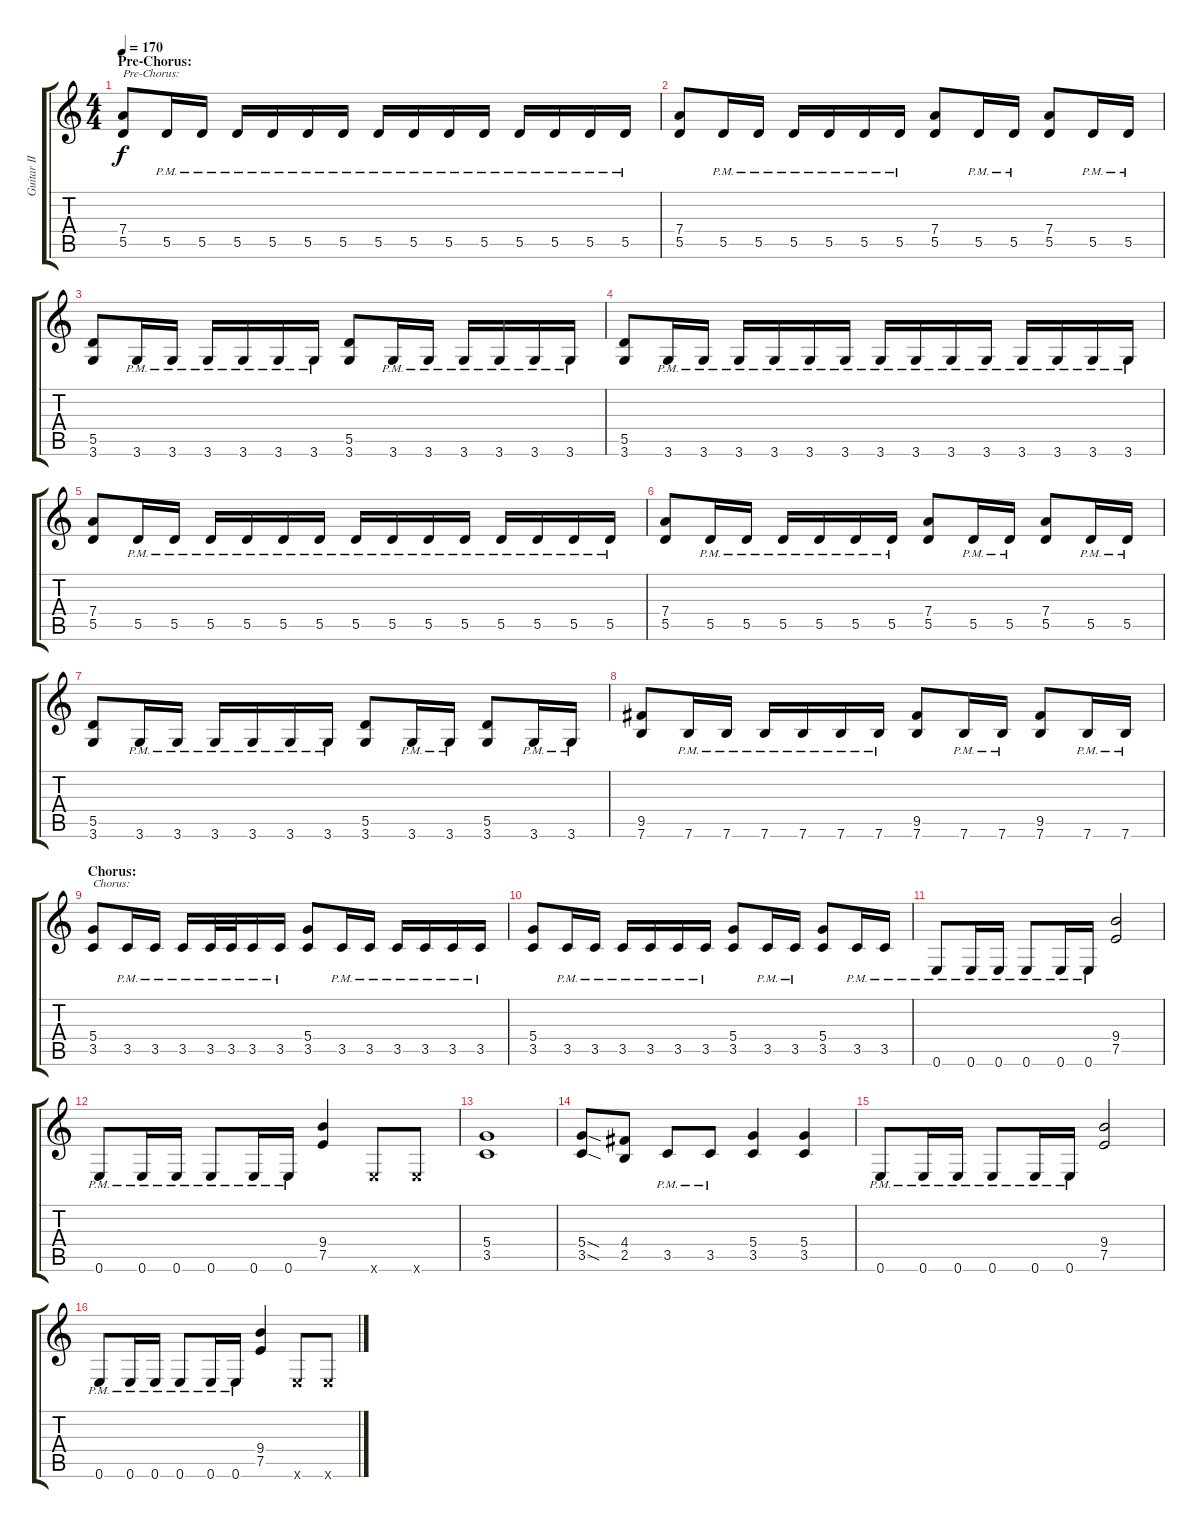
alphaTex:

\track ("Guitar II" "Guitar II") {instrument distortionguitar}
\staff {score tabs}
\tuning (E4 B3 G3 D3 A2 E2) {hide}
\ts (4 4)
\section ("" "Pre-Chorus:")
\tempo 170
\clef g2
\ks c
(7.4 5.5).8{txt "Pre-Chorus:" dy f} 5.5{pm}.16 5.5{pm}.16 5.5{pm}.16 5.5{pm}.16 5.5{pm}.16 5.5{pm}.16 5.5{pm}.16 5.5{pm}.16 5.5{pm}.16 5.5{pm}.16 5.5{pm}.16 5.5{pm}.16 5.5{pm}.16 5.5{pm}.16 |
(7.4 5.5).8 5.5{pm}.16 5.5{pm}.16 5.5{pm}.16 5.5{pm}.16 5.5{pm}.16 5.5{pm}.16 (7.4 5.5).8 5.5{pm}.16 5.5{pm}.16 (7.4 5.5).8 5.5{pm}.16 5.5{pm}.16 |
(5.5 3.6).8 3.6{pm}.16 3.6{pm}.16 3.6{pm}.16 3.6{pm}.16 3.6{pm}.16 3.6{pm}.16 (5.5 3.6).8 3.6{pm}.16 3.6{pm}.16 3.6{pm}.16 3.6{pm}.16 3.6{pm}.16 3.6{pm}.16 |
(5.5 3.6).8 3.6{pm}.16 3.6{pm}.16 3.6{pm}.16 3.6{pm}.16 3.6{pm}.16 3.6{pm}.16 3.6{pm}.16 3.6{pm}.16 3.6{pm}.16 3.6{pm}.16 3.6{pm}.16 3.6{pm}.16 3.6{pm}.16 3.6{pm}.16 |
(7.4 5.5).8 5.5{pm}.16 5.5{pm}.16 5.5{pm}.16 5.5{pm}.16 5.5{pm}.16 5.5{pm}.16 5.5{pm}.16 5.5{pm}.16 5.5{pm}.16 5.5{pm}.16 5.5{pm}.16 5.5{pm}.16 5.5{pm}.16 5.5{pm}.16 |
(7.4 5.5).8 5.5{pm}.16 5.5{pm}.16 5.5{pm}.16 5.5{pm}.16 5.5{pm}.16 5.5{pm}.16 (7.4 5.5).8 5.5{pm}.16 5.5{pm}.16 (7.4 5.5).8 5.5{pm}.16 5.5{pm}.16 |
(5.5 3.6).8 3.6{pm}.16 3.6{pm}.16 3.6{pm}.16 3.6{pm}.16 3.6{pm}.16 3.6{pm}.16 (5.5 3.6).8 3.6{pm}.16 3.6{pm}.16 (5.5 3.6).8 3.6{pm}.16 3.6{pm}.16 |
(9.5 7.6).8 7.6{pm}.16 7.6{pm}.16 7.6{pm}.16 7.6{pm}.16 7.6{pm}.16 7.6{pm}.16 (9.5 7.6).8 7.6{pm}.16 7.6{pm}.16 (9.5 7.6).8 7.6{pm}.16 7.6{pm}.16 |
\section ("" "Chorus:")
(5.4 3.5).8{txt "Chorus:"} 3.5{pm}.16 3.5{pm}.16 3.5{pm}.16 3.5{pm}.32 3.5{pm}.32 3.5{pm}.16 3.5{pm}.16 (5.4 3.5).8 3.5{pm}.16 3.5{pm}.16 3.5{pm}.16 3.5{pm}.16 3.5{pm}.16 3.5{pm}.16 |
(5.4 3.5).8 3.5{pm}.16 3.5{pm}.16 3.5{pm}.16 3.5{pm}.16 3.5{pm}.16 3.5{pm}.16 (5.4 3.5).8 3.5{pm}.16 3.5{pm}.16 (5.4 3.5).8 3.5{pm}.16 3.5{pm}.16 |
0.6{pm}.8 0.6{pm}.16 0.6{pm}.16 0.6{pm}.8 0.6{pm}.16 0.6{pm}.16 (9.4 7.5).2 |
0.6{pm}.8 0.6{pm}.16 0.6{pm}.16 0.6{pm}.8 0.6{pm}.16 0.6{pm}.16 (9.4 7.5).4 0.6{x}.8 0.6{x}.8 |
(5.4 3.5).1 |
(5.4{sod} 3.5{sod}).8 (4.4 2.5).8 3.5{pm}.8 3.5{pm}.8 (5.4 3.5).4 (5.4 3.5).4 |
0.6{pm}.8 0.6{pm}.16 0.6{pm}.16 0.6{pm}.8 0.6{pm}.16 0.6{pm}.16 (9.4 7.5).2 |
0.6{pm}.8 0.6{pm}.16 0.6{pm}.16 0.6{pm}.8 0.6{pm}.16 0.6{pm}.16 (9.4 7.5).4 0.6{x}.8 0.6{x}.8
